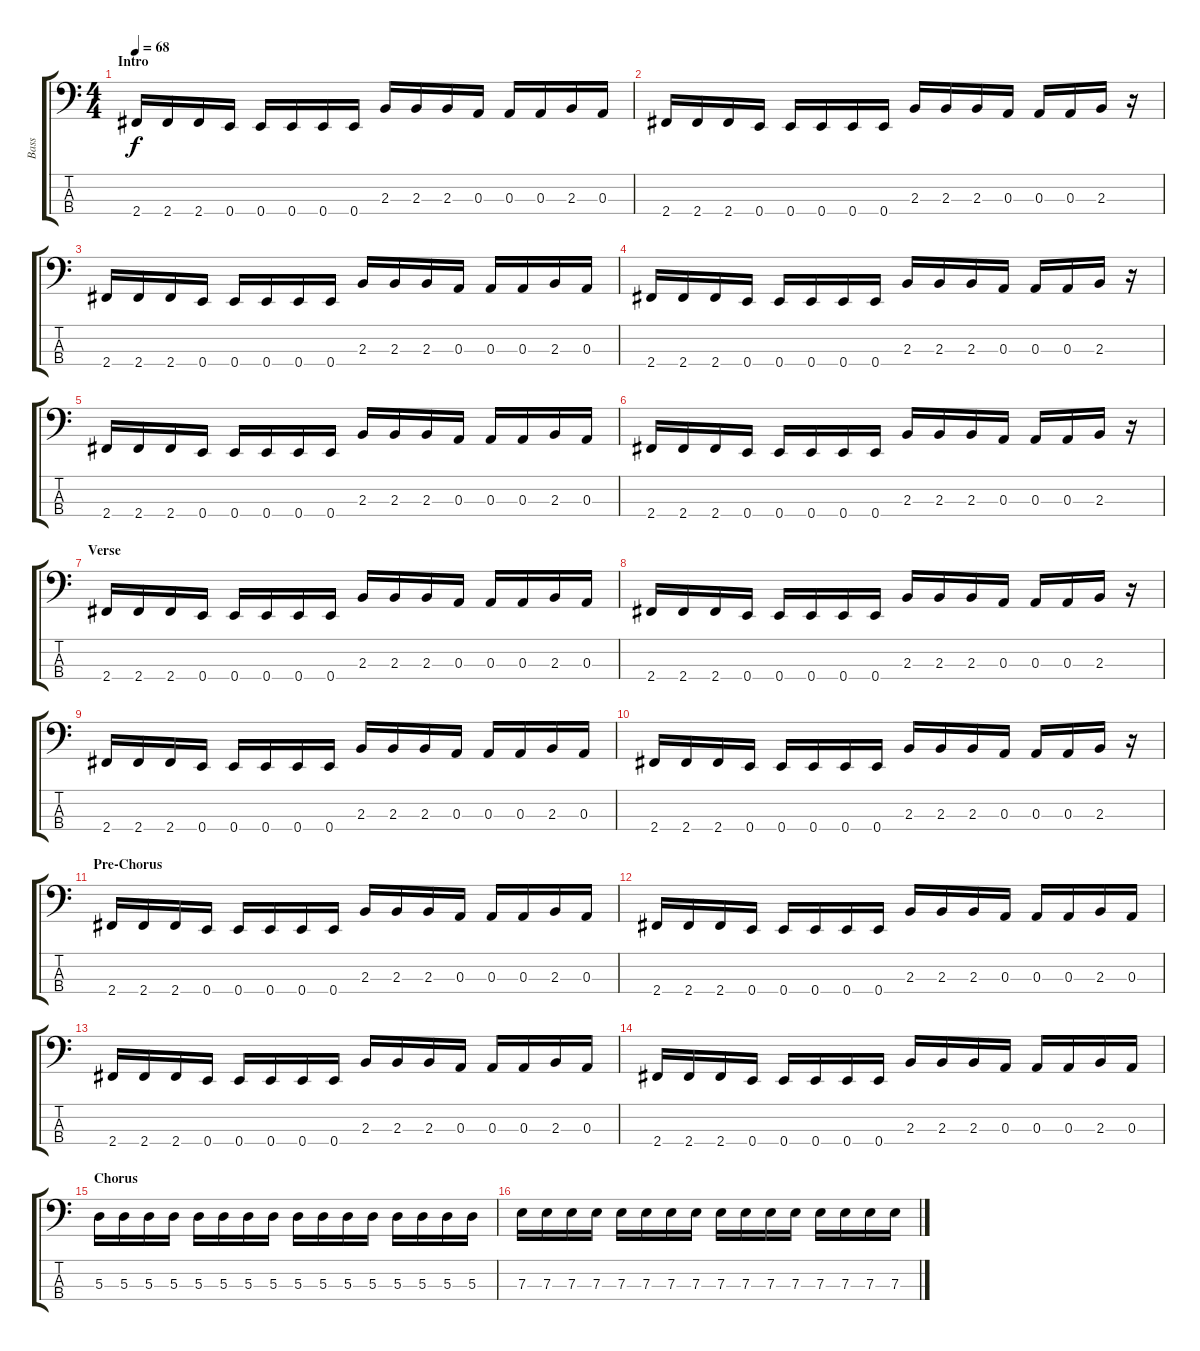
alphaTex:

\track ("Bass" "Bass") {instrument electricbassfinger}
\staff {score tabs}
\tuning (G2 D2 A1 E1) {hide}
\ts (4 4)
\section ("" "Intro")
\tempo 68
\clef f4
\ks c
2.4.16{dy f instrument electricbassfinger} 2.4.16 2.4.16 0.4.16 0.4.16 0.4.16 0.4.16 0.4.16 2.3.16 2.3.16 2.3.16 0.3.16 0.3.16 0.3.16 2.3.16 0.3.16 |
2.4.16 2.4.16 2.4.16 0.4.16 0.4.16 0.4.16 0.4.16 0.4.16 2.3.16 2.3.16 2.3.16 0.3.16 0.3.16 0.3.16 2.3.16 r.16 |
2.4.16 2.4.16 2.4.16 0.4.16 0.4.16 0.4.16 0.4.16 0.4.16 2.3.16 2.3.16 2.3.16 0.3.16 0.3.16 0.3.16 2.3.16 0.3.16 |
2.4.16 2.4.16 2.4.16 0.4.16 0.4.16 0.4.16 0.4.16 0.4.16 2.3.16 2.3.16 2.3.16 0.3.16 0.3.16 0.3.16 2.3.16 r.16 |
2.4.16 2.4.16 2.4.16 0.4.16 0.4.16 0.4.16 0.4.16 0.4.16 2.3.16 2.3.16 2.3.16 0.3.16 0.3.16 0.3.16 2.3.16 0.3.16 |
2.4.16 2.4.16 2.4.16 0.4.16 0.4.16 0.4.16 0.4.16 0.4.16 2.3.16 2.3.16 2.3.16 0.3.16 0.3.16 0.3.16 2.3.16 r.16 |
\section ("" "Verse")
2.4.16 2.4.16 2.4.16 0.4.16 0.4.16 0.4.16 0.4.16 0.4.16 2.3.16 2.3.16 2.3.16 0.3.16 0.3.16 0.3.16 2.3.16 0.3.16 |
2.4.16 2.4.16 2.4.16 0.4.16 0.4.16 0.4.16 0.4.16 0.4.16 2.3.16 2.3.16 2.3.16 0.3.16 0.3.16 0.3.16 2.3.16 r.16 |
2.4.16 2.4.16 2.4.16 0.4.16 0.4.16 0.4.16 0.4.16 0.4.16 2.3.16 2.3.16 2.3.16 0.3.16 0.3.16 0.3.16 2.3.16 0.3.16 |
2.4.16 2.4.16 2.4.16 0.4.16 0.4.16 0.4.16 0.4.16 0.4.16 2.3.16 2.3.16 2.3.16 0.3.16 0.3.16 0.3.16 2.3.16 r.16 |
\section ("" "Pre-Chorus")
2.4.16 2.4.16 2.4.16 0.4.16 0.4.16 0.4.16 0.4.16 0.4.16 2.3.16 2.3.16 2.3.16 0.3.16 0.3.16 0.3.16 2.3.16 0.3.16 |
2.4.16 2.4.16 2.4.16 0.4.16 0.4.16 0.4.16 0.4.16 0.4.16 2.3.16 2.3.16 2.3.16 0.3.16 0.3.16 0.3.16 2.3.16 0.3.16 |
2.4.16 2.4.16 2.4.16 0.4.16 0.4.16 0.4.16 0.4.16 0.4.16 2.3.16 2.3.16 2.3.16 0.3.16 0.3.16 0.3.16 2.3.16 0.3.16 |
2.4.16 2.4.16 2.4.16 0.4.16 0.4.16 0.4.16 0.4.16 0.4.16 2.3.16 2.3.16 2.3.16 0.3.16 0.3.16 0.3.16 2.3.16 0.3.16 |
\section ("" "Chorus")
5.3.16 5.3.16 5.3.16 5.3.16 5.3.16 5.3.16 5.3.16 5.3.16 5.3.16 5.3.16 5.3.16 5.3.16 5.3.16 5.3.16 5.3.16 5.3.16 |
7.3.16 7.3.16 7.3.16 7.3.16 7.3.16 7.3.16 7.3.16 7.3.16 7.3.16 7.3.16 7.3.16 7.3.16 7.3.16 7.3.16 7.3.16 7.3.16
